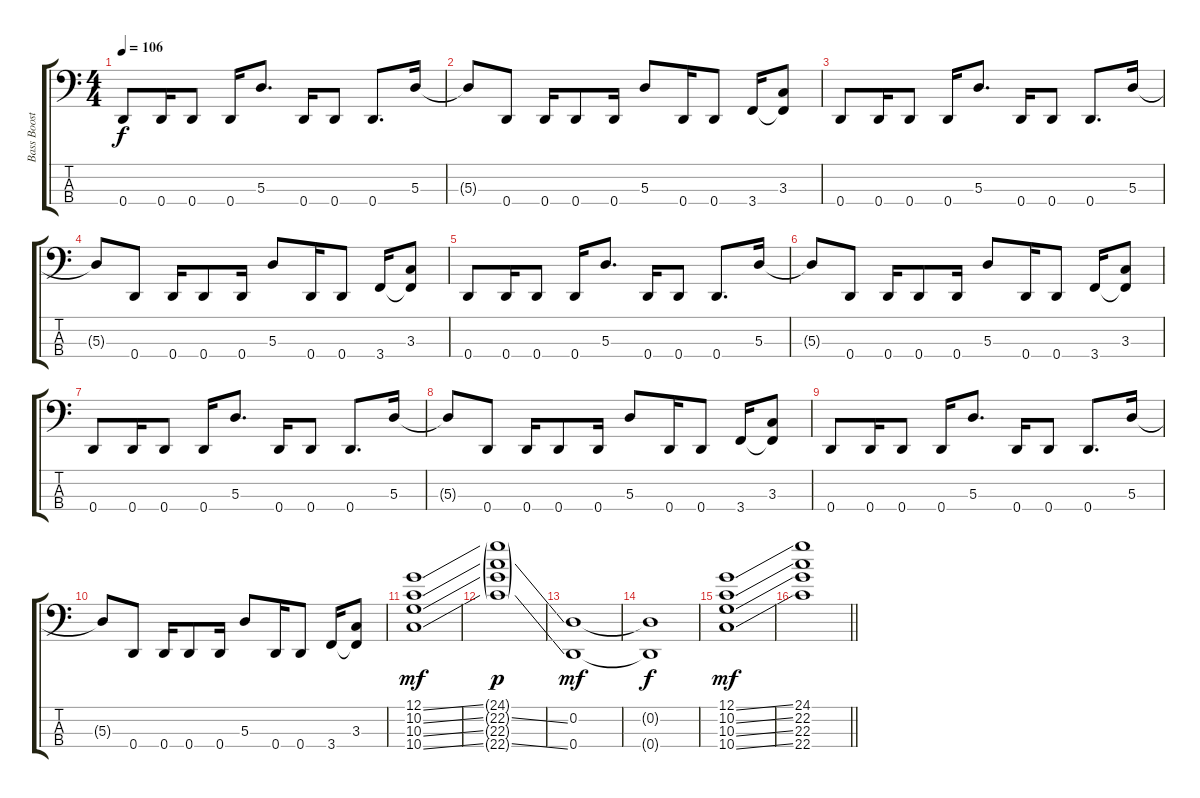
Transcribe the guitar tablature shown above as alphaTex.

\track ("Bass Boost" "Bass Boost") {instrument electricbasspick}
\staff {score tabs}
\tuning (G2 D2 A1 D1) {hide}
\ts (4 4)
\tempo 106
\clef f4
\ks c
0.4.8{dy f} 0.4.16 0.4.8 0.4.16 5.3.8{d} 0.4.16 0.4.8 0.4.8{d} 5.3.16 |
5.3{t}.8 0.4.8 0.4.16 0.4.8 0.4.16 5.3.8 0.4.16 0.4.8 3.4.16 (3.3 3.4{t}).8 |
0.4.8 0.4.16 0.4.8 0.4.16 5.3.8{d} 0.4.16 0.4.8 0.4.8{d} 5.3.16 |
5.3{t}.8 0.4.8 0.4.16 0.4.8 0.4.16 5.3.8 0.4.16 0.4.8 3.4.16 (3.3 3.4{t}).8 |
0.4.8 0.4.16 0.4.8 0.4.16 5.3.8{d} 0.4.16 0.4.8 0.4.8{d} 5.3.16 |
5.3{t}.8 0.4.8 0.4.16 0.4.8 0.4.16 5.3.8 0.4.16 0.4.8 3.4.16 (3.3 3.4{t}).8 |
0.4.8 0.4.16 0.4.8 0.4.16 5.3.8{d} 0.4.16 0.4.8 0.4.8{d} 5.3.16 |
5.3{t}.8 0.4.8 0.4.16 0.4.8 0.4.16 5.3.8 0.4.16 0.4.8 3.4.16 (3.3 3.4{t}).8 |
0.4.8 0.4.16 0.4.8 0.4.16 5.3.8{d} 0.4.16 0.4.8 0.4.8{d} 5.3.16 |
5.3{t}.8 0.4.8 0.4.16 0.4.8 0.4.16 5.3.8 0.4.16 0.4.8 3.4.16 (3.3 3.4{t}).8 |
(12.1{ss} 10.2{ss} 10.3{ss} 10.4{ss}).1{dy mf} |
(24.1{g} 22.2{ss g} 22.3{g} 22.4{ss g}).1{dy p} |
(0.2 0.4).1{dy mf} |
(0.2{t} 0.4{t}).1{dy f} |
(12.1{ss} 10.2{ss} 10.3{ss} 10.4{ss}).1{dy mf} |
\barLineRight lightlight
(24.1 22.2 22.3 22.4{ss}).1
